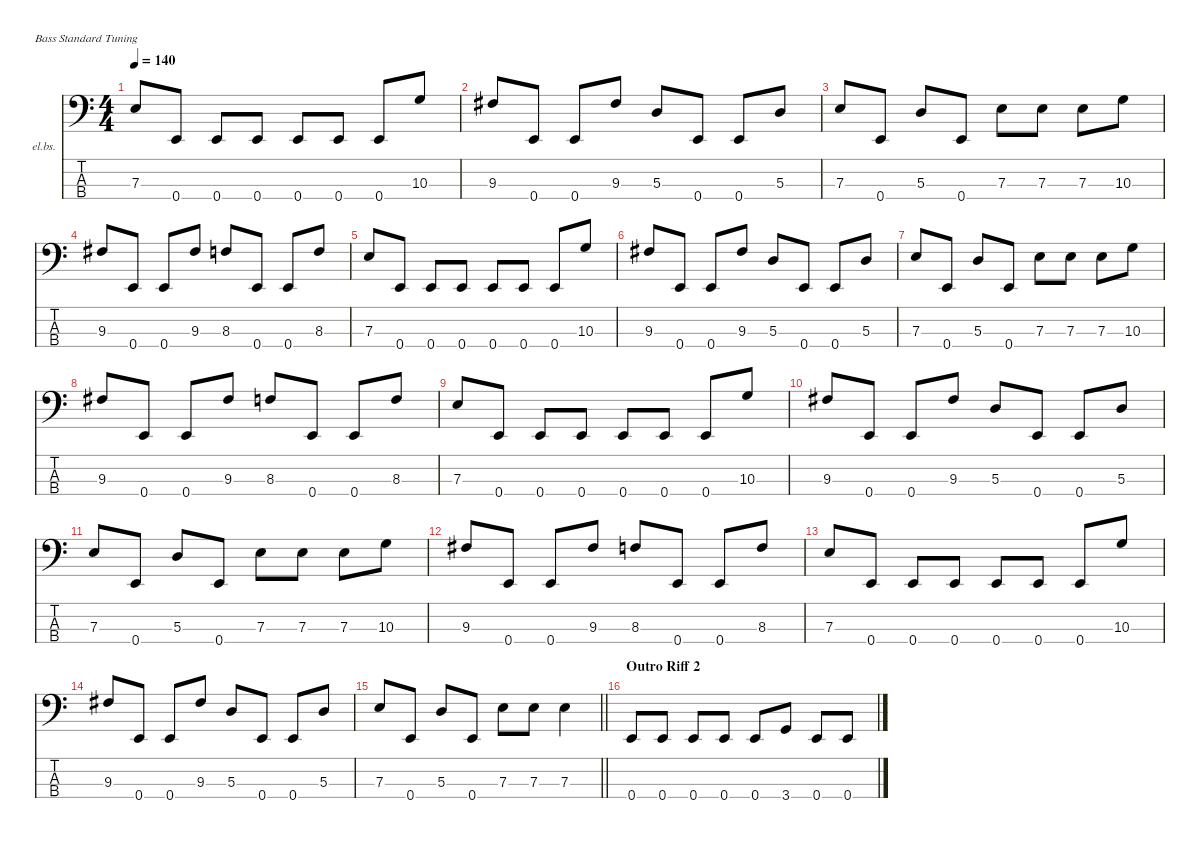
\defaultSystemsLayout 4
\hideDynamics
\bracketExtendMode nobrackets
\firstSystemTrackNameOrientation horizontal
\otherSystemsTrackNameOrientation horizontal
\track ("Bass" "el.bs.") {instrument electricbassfinger}
\staff {score tabs}
\tuning (G2 D2 A1 E1)
\ts (4 4)
\tempo 140
\clef f4
\ks c
7.3.8{dy f} 0.4.8 0.4.8 0.4.8 0.4.8 0.4.8 0.4.8 10.3.8 |
9.3{acc #}.8 0.4.8 0.4.8 9.3{acc #}.8 5.3.8 0.4.8 0.4.8 5.3.8 |
7.3.8 0.4.8 5.3.8 0.4.8 7.3.8 7.3.8 7.3.8 10.3.8 |
9.3{acc #}.8 0.4.8 0.4.8 9.3{acc #}.8 8.3.8 0.4.8 0.4.8 8.3.8 |
7.3.8 0.4.8 0.4.8 0.4.8 0.4.8 0.4.8 0.4.8 10.3.8 |
9.3{acc #}.8 0.4.8 0.4.8 9.3{acc #}.8 5.3.8 0.4.8 0.4.8 5.3.8 |
7.3.8 0.4.8 5.3.8 0.4.8 7.3.8 7.3.8 7.3.8 10.3.8 |
9.3{acc #}.8 0.4.8 0.4.8 9.3{acc #}.8 8.3.8 0.4.8 0.4.8 8.3.8 |
7.3.8 0.4.8 0.4.8 0.4.8 0.4.8 0.4.8 0.4.8 10.3.8 |
9.3{acc #}.8 0.4.8 0.4.8 9.3{acc #}.8 5.3.8 0.4.8 0.4.8 5.3.8 |
7.3.8 0.4.8 5.3.8 0.4.8 7.3.8 7.3.8 7.3.8 10.3.8 |
9.3{acc #}.8 0.4.8 0.4.8 9.3{acc #}.8 8.3.8 0.4.8 0.4.8 8.3.8 |
7.3.8 0.4.8 0.4.8 0.4.8 0.4.8 0.4.8 0.4.8 10.3.8 |
9.3{acc #}.8 0.4.8 0.4.8 9.3{acc #}.8 5.3.8 0.4.8 0.4.8 5.3.8 |
\barLineRight lightlight
7.3.8 0.4.8 5.3.8 0.4.8 7.3.8 7.3.8 7.3.4 |
\section ("" "Outro Riff 2")
0.4.8 0.4.8 0.4.8 0.4.8 0.4.8 3.4.8 0.4.8 0.4.8
